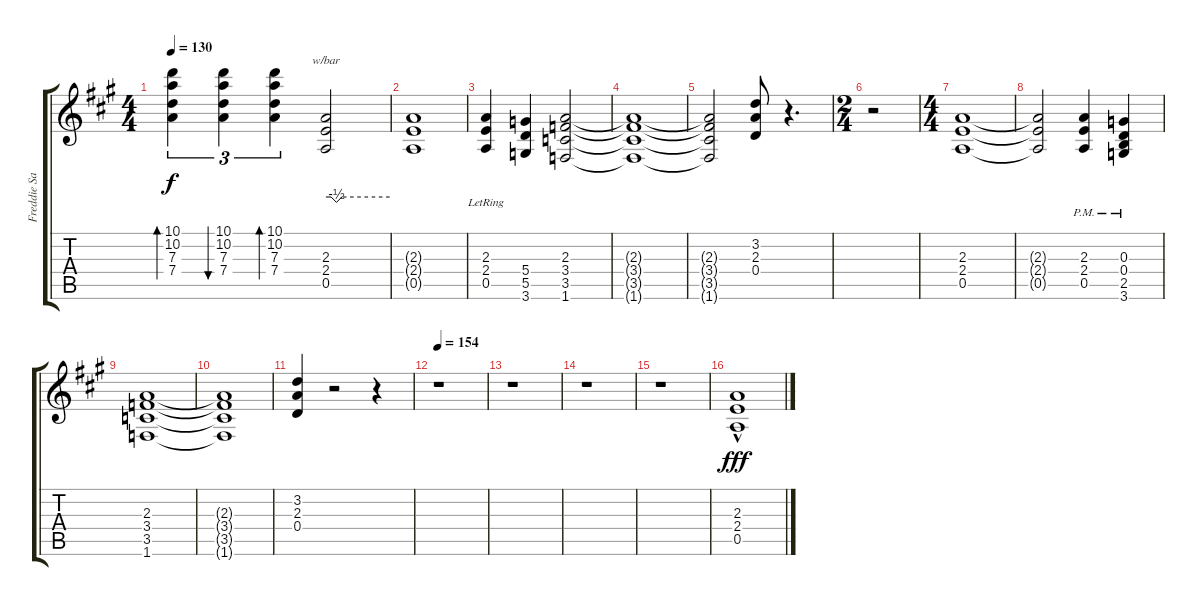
\track ("Freddie Salem Guitar" "Freddie Sa") {instrument distortionguitar}
\staff {score tabs}
\tuning (E4 B3 G3 D3 A2 E2) {hide}
\ts (4 4)
\tempo 130
\clef g2
\ks f#minor
(10.1 10.2 7.3 7.4).4{tu (3 2) bd 60 dy f} (10.1 10.2 7.3 7.4).4{tu (3 2) bu 60} (10.1 10.2 7.3 7.4).4{tu (3 2) bd 60} (2.3 2.4 0.5).2{tbe (custom default 0 0 5 0 10 -2 15 0 60 0)} |
(2.3{t} 2.4{t} 0.5{t}).1 |
(2.3 2.4 0.5{lr}).4 (5.4 5.5 3.6).4 (2.3 3.4 3.5 1.6).2 |
(2.3{t} 3.4{t} 3.5{t} 1.6{t}).1 |
(2.3{t} 3.4{t} 3.5{t} 1.6{t}).2 (3.2 2.3 0.4).8 r.4{d} |
\ts (2 4)
r.2 |
\ts (4 4)
(2.3 2.4 0.5).1 |
(2.3{t} 2.4{t} 0.5{t}).2 (2.3 2.4 0.5{pm}).4 (0.3 0.4 2.5 3.6{pm}).4 |
(2.3 3.4 3.5 1.6).1 |
(2.3{t} 3.4{t} 3.5{t} 1.6{t}).1 |
(3.2 2.3 0.4).4 r.2 r.4 |
\tempo 154
r.1 |
r.1 |
r.1 |
r.1 |
(2.3{hac} 2.4 0.5).1{dy fff volume 14 balance 8 instrument overdrivenguitar}
